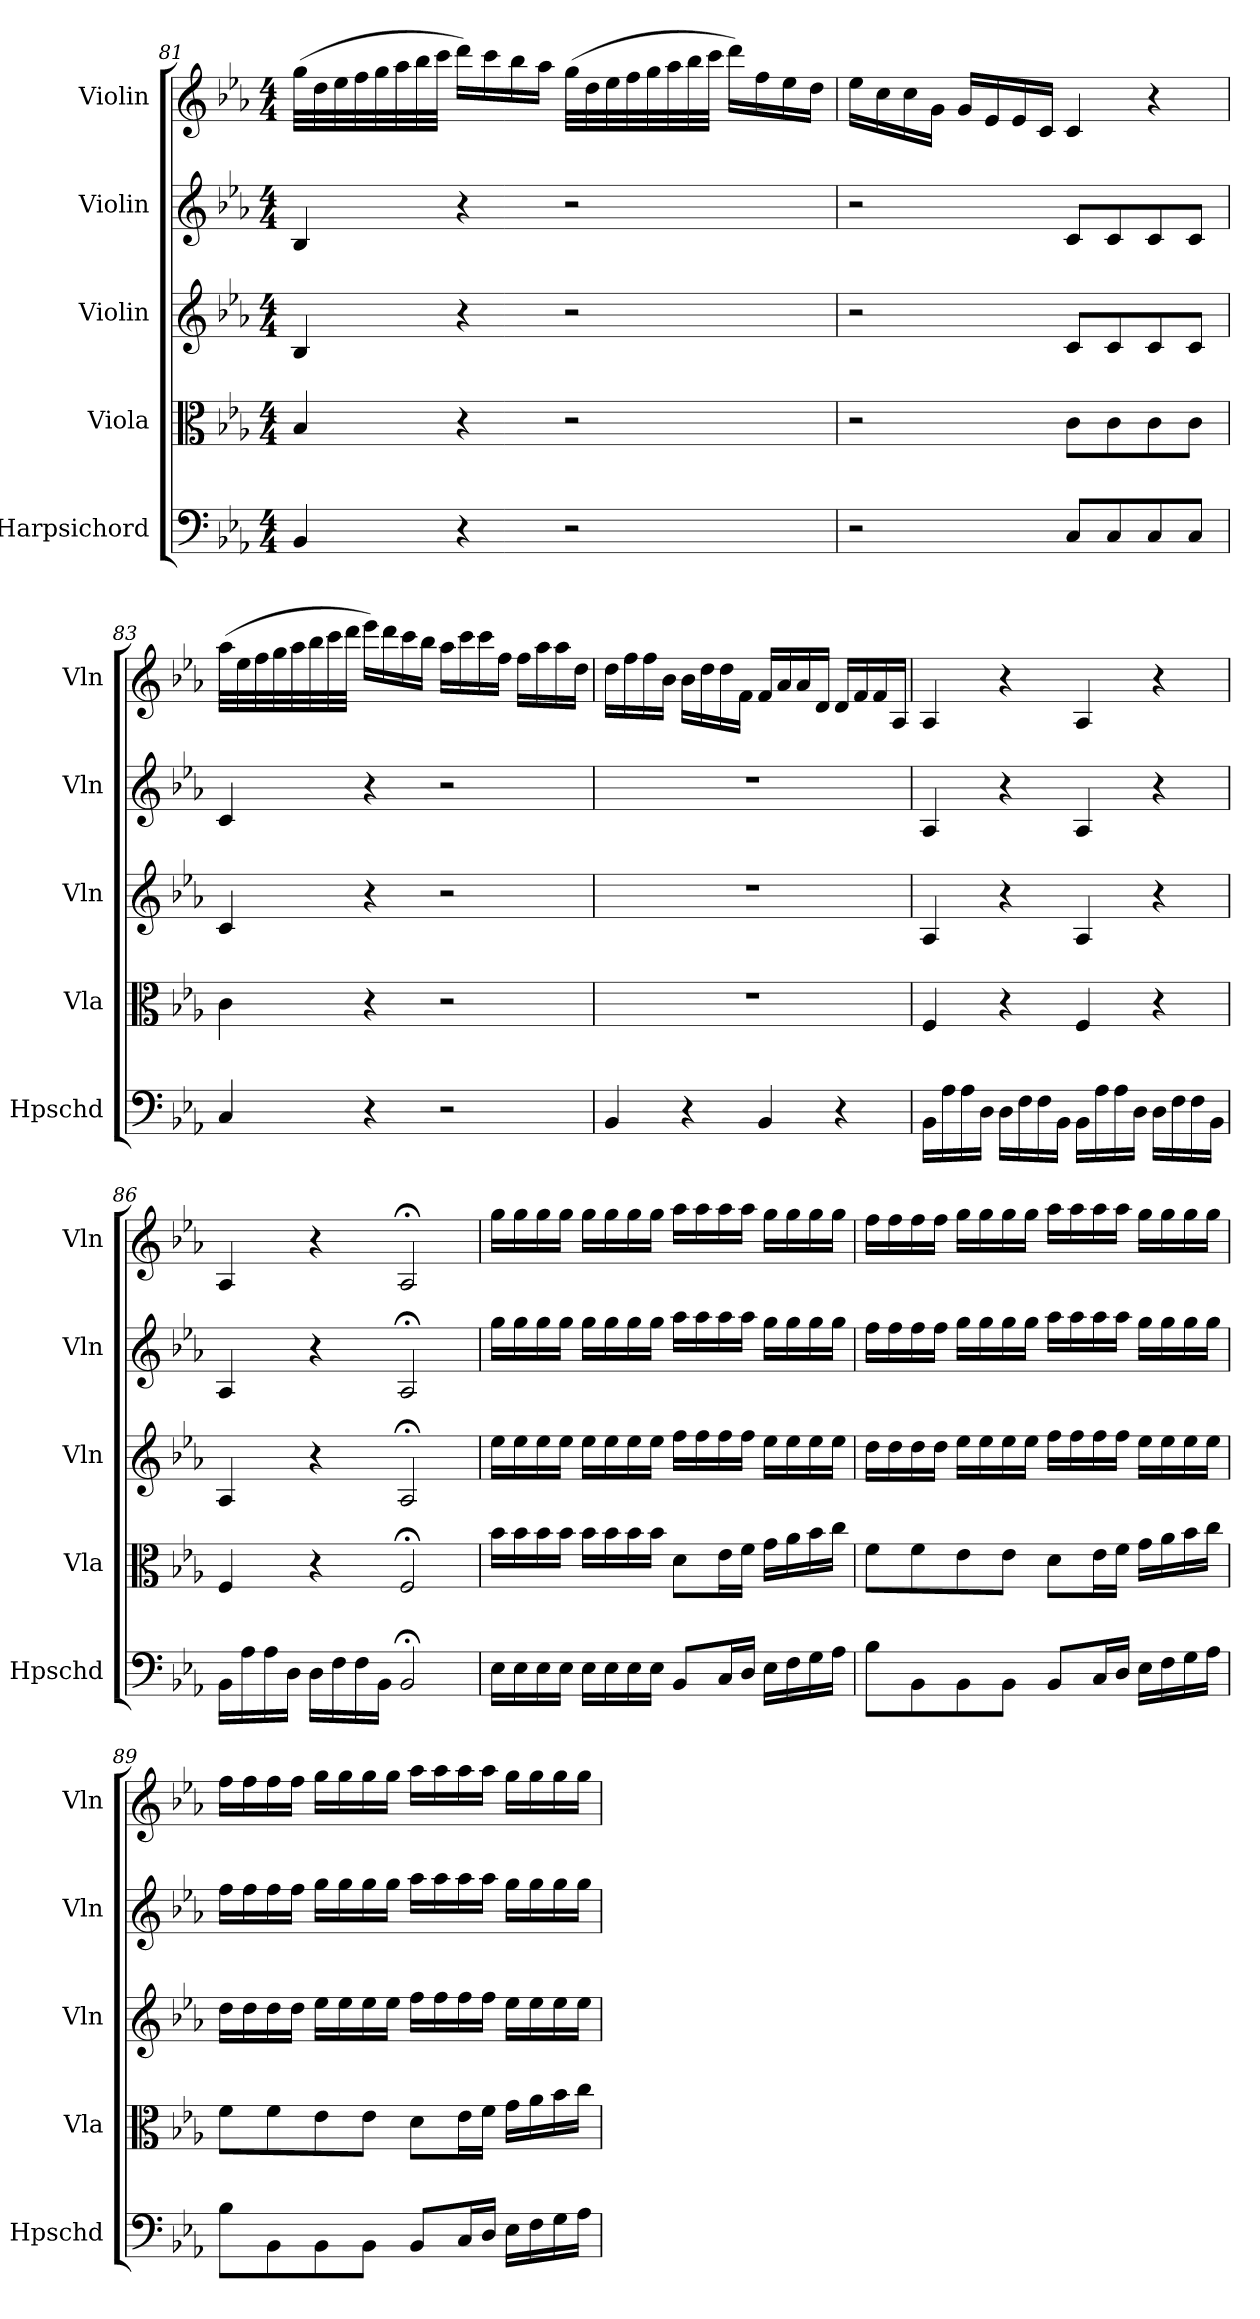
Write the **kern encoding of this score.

**kern	**kern	**kern	**kern	**kern
*part5	*part4	*part3	*part2	*part1
*staff5	*staff4	*staff3	*staff2	*staff1
*I"Harpsichord	*I"Viola	*I"Violin	*I"Violin	*I"Violin
*I'Hpschd	*I'Vla	*I'Vln	*I'Vln	*I'Vln
*clefF4	*clefC3	*clefG2	*clefG2	*clefG2
*k[b-e-a-]	*k[b-e-a-]	*k[b-e-a-]	*k[b-e-a-]	*k[b-e-a-]
*M4/4	*M4/4	*M4/4	*M4/4	*M4/4
=81	=81	=81	=81	=81
4BB-/	4B-/	4B-/	4B-/	(32gg\LLL
.	.	.	.	32dd\
.	.	.	.	32ee-\
.	.	.	.	32ff\
.	.	.	.	32gg\
.	.	.	.	32aa-\
.	.	.	.	32bb-\
.	.	.	.	32ccc\JJJ
4r	4r	4r	4r	16ddd\LL)
.	.	.	.	16ccc\
.	.	.	.	16bb-\
.	.	.	.	16aa-\JJ
2r	2r	2r	2r	(32gg\LLL
.	.	.	.	32dd\
.	.	.	.	32ee-\
.	.	.	.	32ff\
.	.	.	.	32gg\
.	.	.	.	32aa-\
.	.	.	.	32bb-\
.	.	.	.	32ccc\JJJ
.	.	.	.	16ddd\LL)
.	.	.	.	16ff\
.	.	.	.	16ee-\
.	.	.	.	16dd\JJ
=82	=82	=82	=82	=82
2r	2r	2r	2r	16ee-\LL
.	.	.	.	16cc\
.	.	.	.	16cc\
.	.	.	.	16g\JJ
.	.	.	.	16g/LL
.	.	.	.	16e-/
.	.	.	.	16e-/
.	.	.	.	16c/JJ
8C/L	8c\L	8c/L	8c/L	4c/
8C/	8c\	8c/	8c/	.
8C/	8c\	8c/	8c/	4r
8C/J	8c\J	8c/J	8c/J	.
=83	=83	=83	=83	=83
4C/	4c\	4c/	4c/	(32aa-\LLL
.	.	.	.	32ee-\
.	.	.	.	32ff\
.	.	.	.	32gg\
.	.	.	.	32aa-\
.	.	.	.	32bb-\
.	.	.	.	32ccc\
.	.	.	.	32ddd\JJJ
4r	4r	4r	4r	16eee-\LL)
.	.	.	.	16ddd\
.	.	.	.	16ccc\
.	.	.	.	16bb-\JJ
2r	2r	2r	2r	16aa-\LL
.	.	.	.	16ccc\
.	.	.	.	16ccc\
.	.	.	.	16ff\JJ
.	.	.	.	16ff\LL
.	.	.	.	16aa-\
.	.	.	.	16aa-\
.	.	.	.	16dd\JJ
=84	=84	=84	=84	=84
4BB-/	1r	1r	1r	16dd\LL
.	.	.	.	16ff\
.	.	.	.	16ff\
.	.	.	.	16b-\JJ
4r	.	.	.	16b-\LL
.	.	.	.	16dd\
.	.	.	.	16dd\
.	.	.	.	16f\JJ
4BB-/	.	.	.	16f/LL
.	.	.	.	16a-/
.	.	.	.	16a-/
.	.	.	.	16d/JJ
4r	.	.	.	16d/LL
.	.	.	.	16f/
.	.	.	.	16f/
.	.	.	.	16A-/JJ
=85	=85	=85	=85	=85
16BB-\LL	4F/	4A-/	4A-/	4A-/
16A-\	.	.	.	.
16A-\	.	.	.	.
16D\JJ	.	.	.	.
16D\LL	4r	4r	4r	4r
16F\	.	.	.	.
16F\	.	.	.	.
16BB-\JJ	.	.	.	.
16BB-\LL	4F/	4A-/	4A-/	4A-/
16A-\	.	.	.	.
16A-\	.	.	.	.
16D\JJ	.	.	.	.
16D\LL	4r	4r	4r	4r
16F\	.	.	.	.
16F\	.	.	.	.
16BB-\JJ	.	.	.	.
=86	=86	=86	=86	=86
16BB-\LL	4F/	4A-/	4A-/	4A-/
16A-\	.	.	.	.
16A-\	.	.	.	.
16D\JJ	.	.	.	.
16D\LL	4r	4r	4r	4r
16F\	.	.	.	.
16F\	.	.	.	.
16BB-\JJ	.	.	.	.
2BB-;</	2F;</	2A-;</	2A-;</	2A-;</
=87	=87	=87	=87	=87
16E-\LL	16b-\LL	16ee-\LL	16gg\LL	16gg\LL
16E-\	16b-\	16ee-\	16gg\	16gg\
16E-\	16b-\	16ee-\	16gg\	16gg\
16E-\JJ	16b-\JJ	16ee-\JJ	16gg\JJ	16gg\JJ
16E-\LL	16b-\LL	16ee-\LL	16gg\LL	16gg\LL
16E-\	16b-\	16ee-\	16gg\	16gg\
16E-\	16b-\	16ee-\	16gg\	16gg\
16E-\JJ	16b-\JJ	16ee-\JJ	16gg\JJ	16gg\JJ
8BB-/L	8d\L	16ff\LL	16aa-\LL	16aa-\LL
.	.	16ff\	16aa-\	16aa-\
16C/L	16e-\L	16ff\	16aa-\	16aa-\
16D/JJ	16f\JJ	16ff\JJ	16aa-\JJ	16aa-\JJ
16E-\LL	16g\LL	16ee-\LL	16gg\LL	16gg\LL
16F\	16a-\	16ee-\	16gg\	16gg\
16G\	16b-\	16ee-\	16gg\	16gg\
16A-\JJ	16cc\JJ	16ee-\JJ	16gg\JJ	16gg\JJ
=88	=88	=88	=88	=88
8B-\L	8f\L	16dd\LL	16ff\LL	16ff\LL
.	.	16dd\	16ff\	16ff\
8BB-\	8f\	16dd\	16ff\	16ff\
.	.	16dd\JJ	16ff\JJ	16ff\JJ
8BB-\	8e-\	16ee-\LL	16gg\LL	16gg\LL
.	.	16ee-\	16gg\	16gg\
8BB-\J	8e-\J	16ee-\	16gg\	16gg\
.	.	16ee-\JJ	16gg\JJ	16gg\JJ
8BB-/L	8d\L	16ff\LL	16aa-\LL	16aa-\LL
.	.	16ff\	16aa-\	16aa-\
16C/L	16e-\L	16ff\	16aa-\	16aa-\
16D/JJ	16f\JJ	16ff\JJ	16aa-\JJ	16aa-\JJ
16E-\LL	16g\LL	16ee-\LL	16gg\LL	16gg\LL
16F\	16a-\	16ee-\	16gg\	16gg\
16G\	16b-\	16ee-\	16gg\	16gg\
16A-\JJ	16cc\JJ	16ee-\JJ	16gg\JJ	16gg\JJ
=89	=89	=89	=89	=89
8B-\L	8f\L	16dd\LL	16ff\LL	16ff\LL
.	.	16dd\	16ff\	16ff\
8BB-\	8f\	16dd\	16ff\	16ff\
.	.	16dd\JJ	16ff\JJ	16ff\JJ
8BB-\	8e-\	16ee-\LL	16gg\LL	16gg\LL
.	.	16ee-\	16gg\	16gg\
8BB-\J	8e-\J	16ee-\	16gg\	16gg\
.	.	16ee-\JJ	16gg\JJ	16gg\JJ
8BB-/L	8d\L	16ff\LL	16aa-\LL	16aa-\LL
.	.	16ff\	16aa-\	16aa-\
16C/L	16e-\L	16ff\	16aa-\	16aa-\
16D/JJ	16f\JJ	16ff\JJ	16aa-\JJ	16aa-\JJ
16E-\LL	16g\LL	16ee-\LL	16gg\LL	16gg\LL
16F\	16a-\	16ee-\	16gg\	16gg\
16G\	16b-\	16ee-\	16gg\	16gg\
16A-\JJ	16cc\JJ	16ee-\JJ	16gg\JJ	16gg\JJ
=	=	=	=	=
*-	*-	*-	*-	*-
